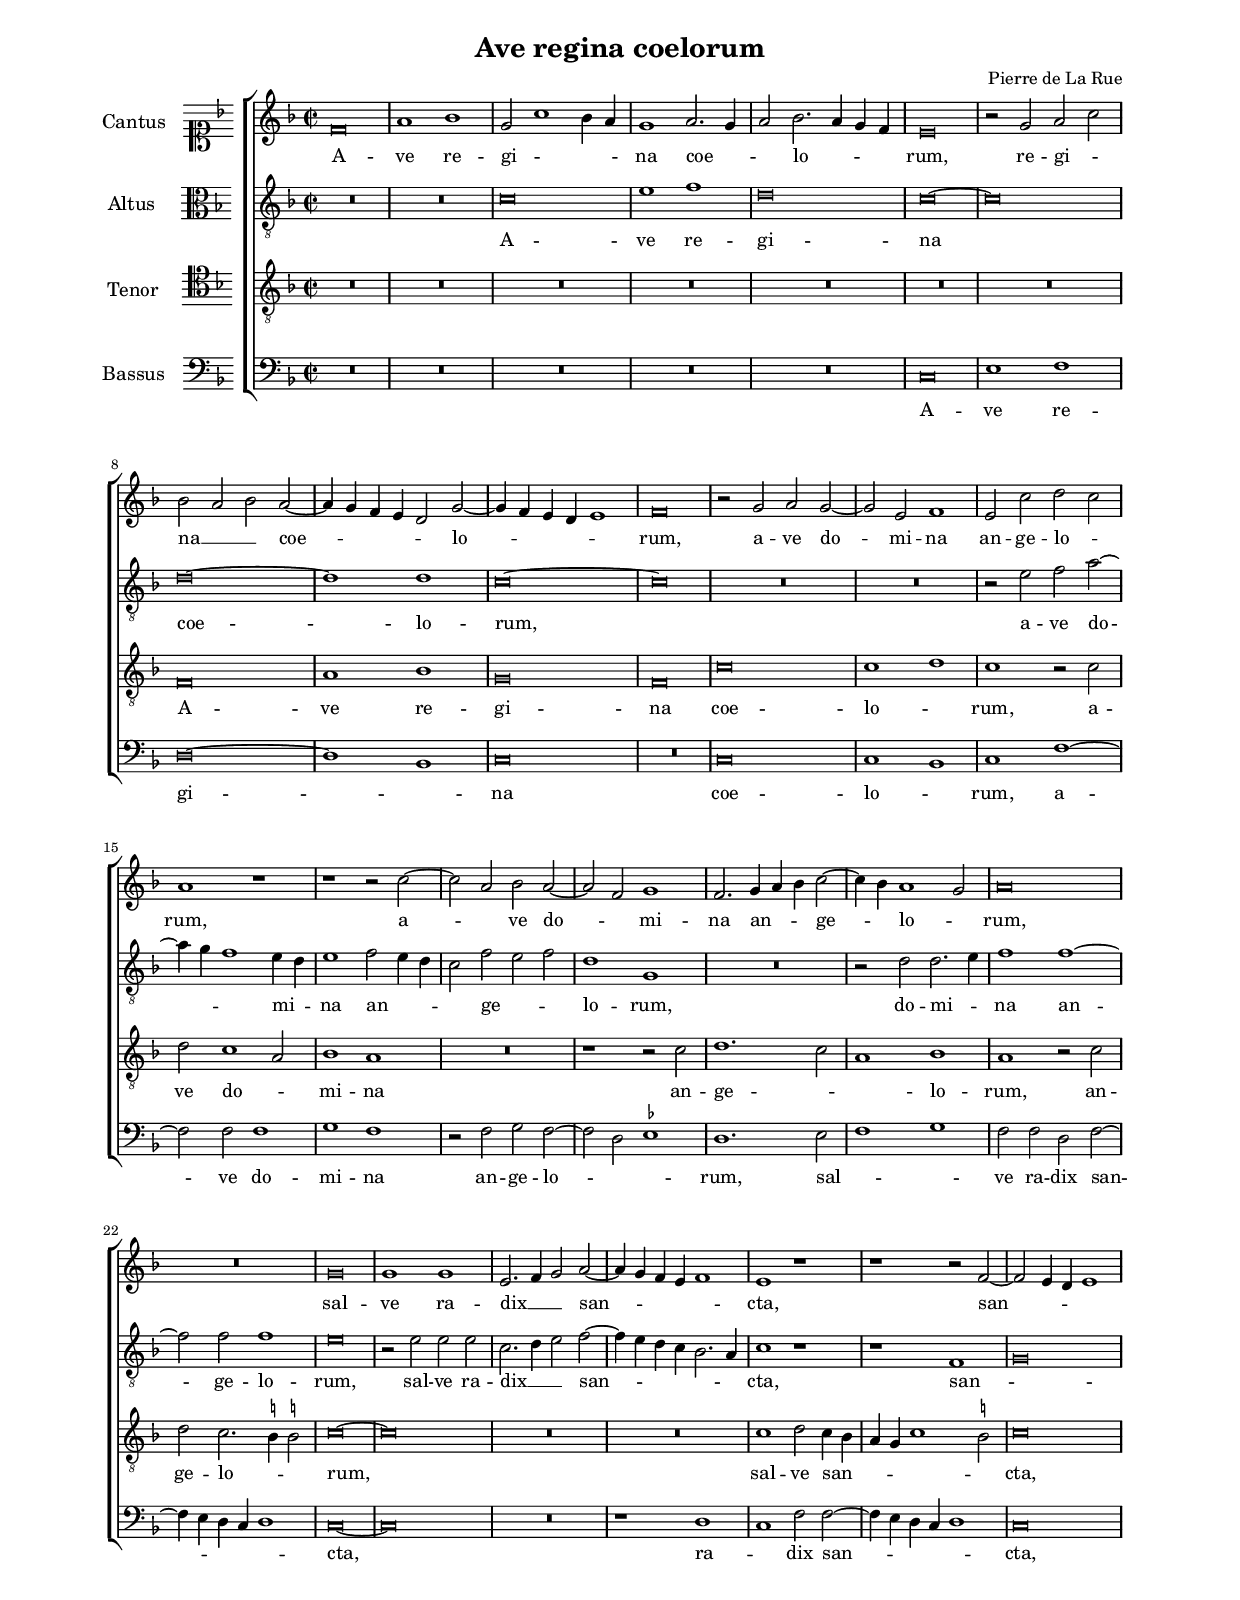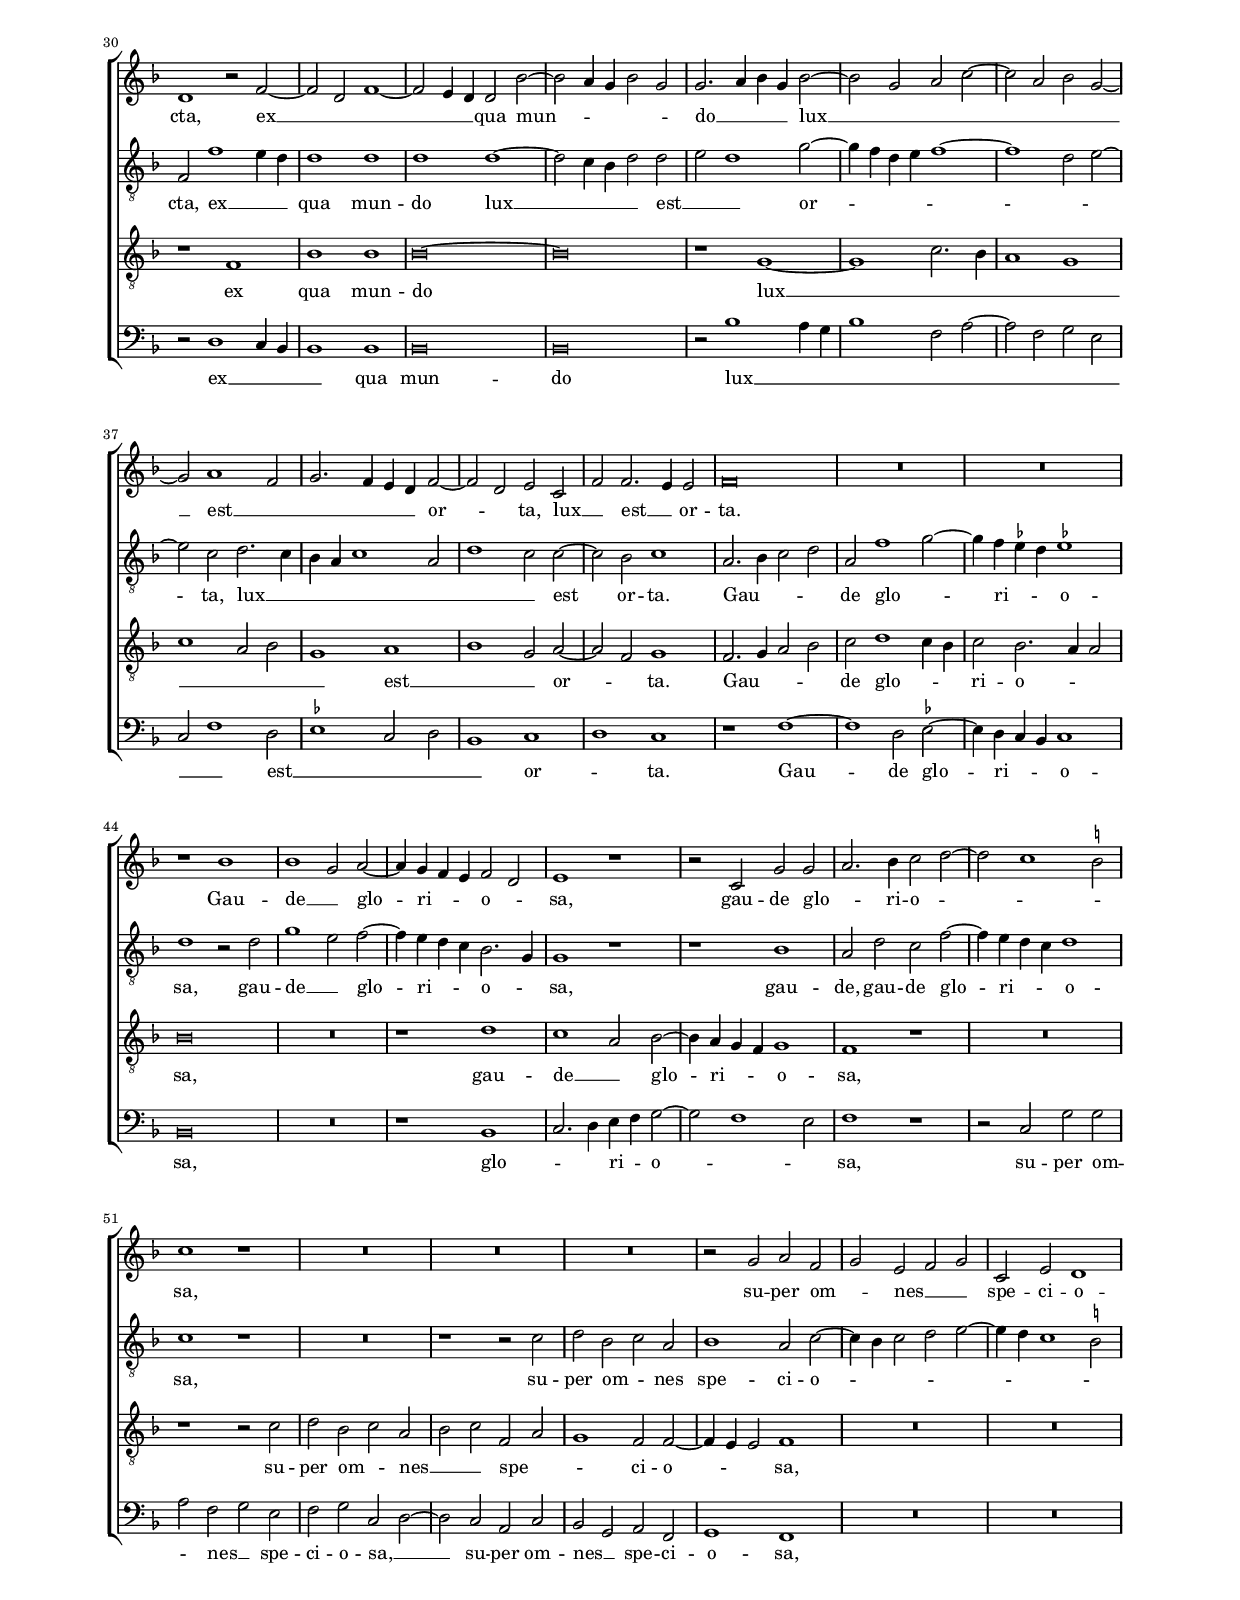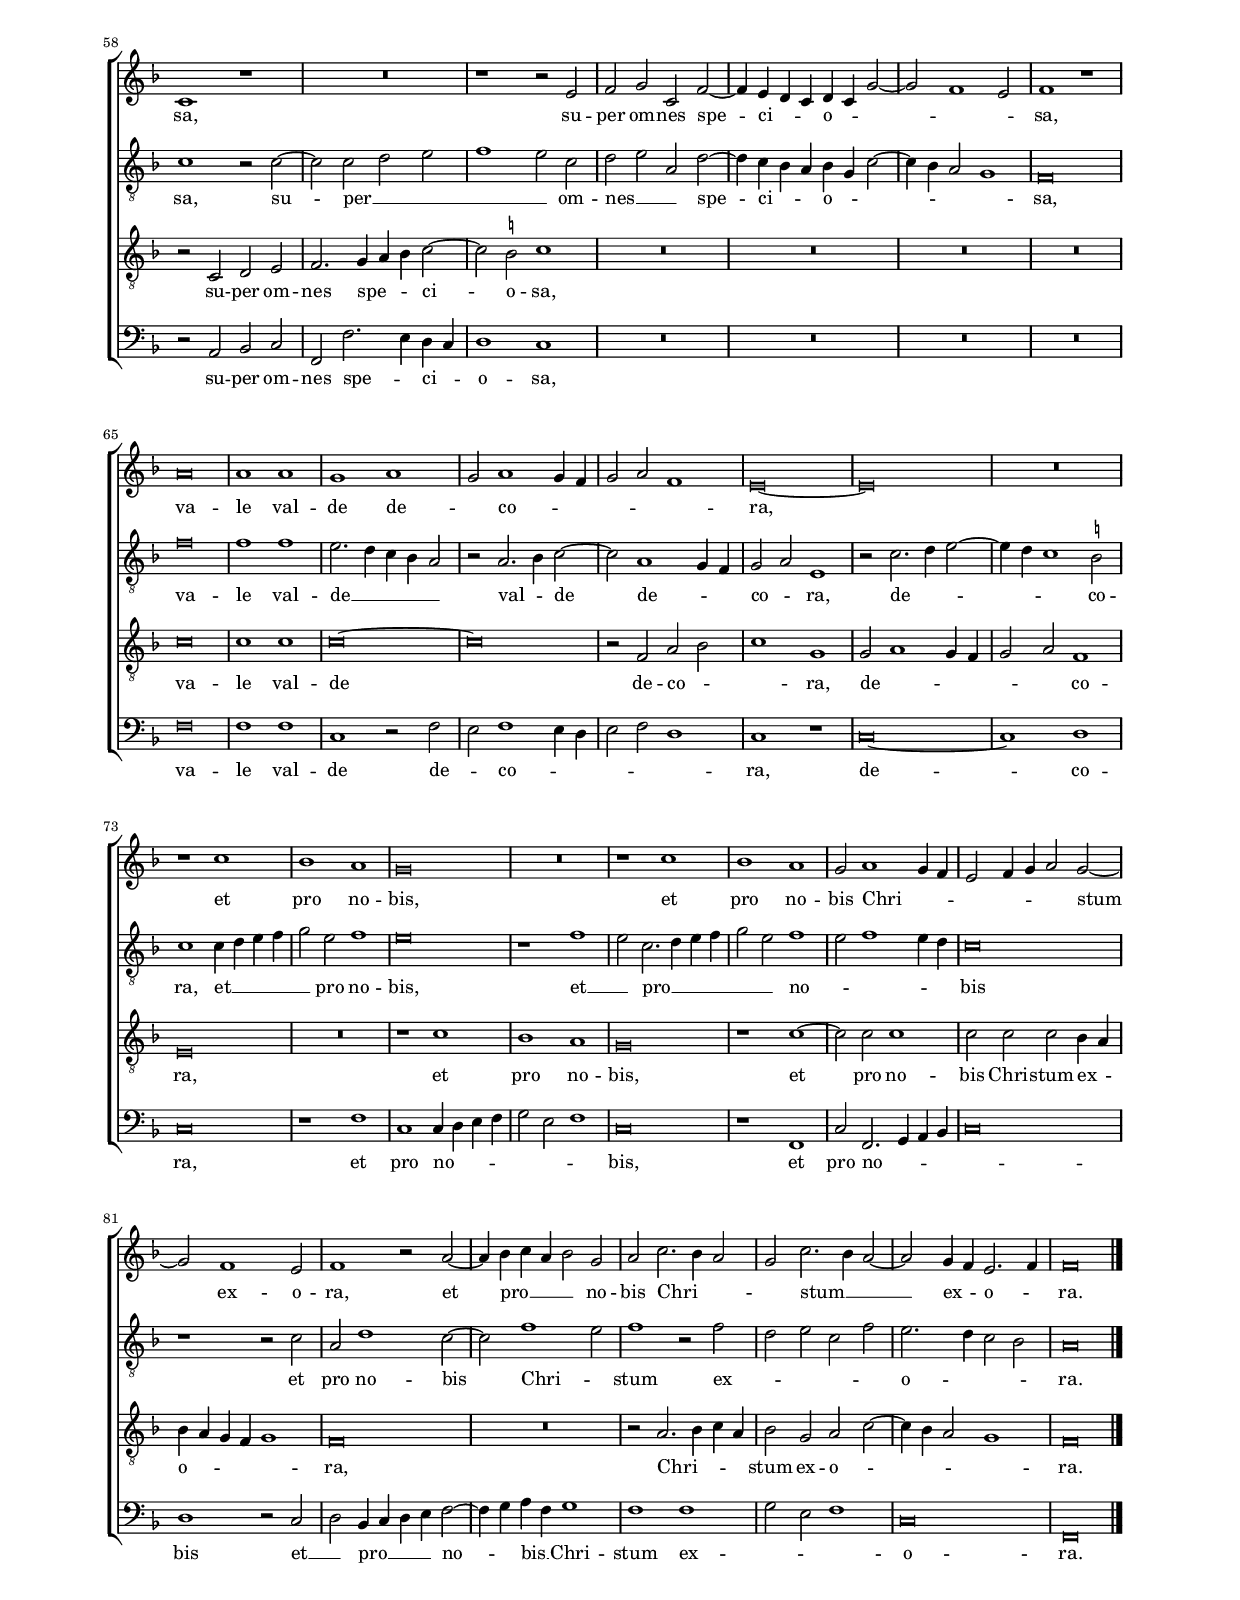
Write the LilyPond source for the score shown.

\header
{
  title="Ave regina coelorum"
  composer="Pierre de La Rue"
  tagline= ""
}

\version "2.18.2"
\include "deutsch.ly"
#(set-global-staff-size 15)
% #(set-default-paper-size "letter")
#(ly:set-option 'point-and-click #f)

	
global = {
	\key f \major
	\time 2/2 \set Score.measureLength = #(ly:make-moment 2/1)
        \skip 1*174 \bar "|."
	}

	ficta = { \once \set suggestAccidentals = ##t }
	
	forget = #(define-music-function (parser location music) (ly:music?) #{
		\accidentalStyle forget
		$music
		\accidentalStyle default
		#})
	
	m = \melisma
	me = \melismaEnd


\paper
	{
	top-margin = 1.8 \cm
	bottom-margin = 1.8 \cm
	left-margin = 2 \cm
	right-margin = 2 \cm
	ragged-bottom = ##f
	ragged-last-bottom = ##t
	print-page-number = ##f
	system-system-spacing = #'((basic-distance . 17) (minimum-distance . 14) (padding . 4) (strechability . 250))
	systems-per-page = 4
        page-count = 3
%	min-systems-per-page = 3
	}


incipitcantus = \markup { \score {
	{
	\set Staff.instrumentName = \markup { \fontsize #1 "Cantus" }
	\key f \major
	\clef soprano
	s4 \bar ""
	}
	\layout  {
	raggedright = ##t
	indent = 1.6 \cm
	line-width = 2.2\cm
	\context { \Staff \remove Time_signature_engraver }
	\override Staff.Clef.Y-extent = #'(0 . 0)
	}} \hspace #1 }
	
      
incipitaltus = \markup { \score {
	{
	\set Staff.instrumentName = \markup { \fontsize #1 "Altus" }
	\key f \major
	\clef alto
	s4 \bar ""
	}
	\layout  {
	raggedright = ##t
	indent = 1.6 \cm
	line-width = 2.2\cm
	\context { \Staff \remove Time_signature_engraver }
	\override Staff.Clef.Y-extent = #'(0 . 0)
	}} \hspace #1 }


incipittenor = \markup { \score {
	{
	\set Staff.instrumentName = \markup { \fontsize #1 "Tenor" }
	\key f \major
	\clef tenor
	s4 \bar ""
	}
	\layout  {
	raggedright = ##t
	indent = 1.6 \cm
	line-width = 2.2\cm
	\context { \Staff \remove Time_signature_engraver }
	\override Staff.Clef.Y-extent = #'(0 . 0)
	}} \hspace #1 }


incipitbassus = \markup { \score {
	{
	\set Staff.instrumentName = \markup { \fontsize #1 "Bassus" }
	\key f \major
	\clef bass
	s4 \bar ""
	}
	\layout  {
	raggedright = ##t
	indent = 1.6 \cm
	line-width = 2.2\cm
	\context { \Staff \remove Time_signature_engraver }
	\override Staff.Clef.Y-extent = #'(0 . 0)
	}} \hspace #1 }


cantus =  \relative c''
	{
	f,\breve
	a1 b
	g2 c1 b4 a
	g1 a2. g4
%5
	a2 b2. a4 g f |
	e\breve
	r2 g a c
	b2 a b a~
	a4 g f e d2 g~
%10
	g4 f e d e1 |
	f\breve
	r2 g a g~
	g2 e f1
	e2 c' d c
%15
	a1 r |
	r1 r2 c~
	c2 a b a~
	a2 f g1
	f2. g4 a b c2~
%20
	c4 b a1 g2 |
	a\breve
	R\breve
	g\breve
	g1 g
%25
	e2. f4 g2 a~ |
	a4 g f e f1
	e1 r
	r1 r2 f~
	f2 e4 d e1
%30
	d1 r2 f~ |
	f2 d f1~
	f2 e4 d d2 b'~
	b2 a4 g b2 g
	g2. a4 b g b2~
%35
	b2 g a c~ |
	c2 a b g~
	g2 a1 f2
	g2. f4 e d f2~
	f2 d e c
%40
	f2 f2. e4 e2 |
	f\breve
	R\breve
	R\breve
	r1 b
%45
	b1 g2 a~ |
	a4 g f e f2 d
	e1 r
	r2 c g' g
	a2. b4 c2 d~
%50
	d2 c1 \ficta h2 |
	c1 r
	R\breve
	R\breve
	R\breve
%55
	r2 g a f |
	g2 e f g
	c,2 e d1
	c1 r
	R\breve
%60
	r1 r2 e |
	f2 g c, f~
	f4 e d c d c g'2~
	g2 f1 e2
	f1 r \break
%65
	a\breve |
	a1 a
	g1 a
	g2 a1 g4 f
	g2 a f1
%70
	e\breve~ |
	e\breve
	R\breve
	r1 c'
	b1 a
%75
	g\breve |
	R\breve
	r1 c
	b1 a
	g2 a1 g4 f
%80
	e2 f4 g a2 g~ |
	g2 f1 e2
	f1 r2 a~
	a4 b c a b2 g
	a2 c2. b4 a2
%85
	g2 c2. b4 a2~ |
	a2 g4 f e2. f4
	f\breve |
	}


altus =  \relative c'
        {
	R\breve
	R\breve
	c\breve
	e1 f
%5
	d\breve |
	c\breve~
	c\breve
	d\breve~
	d1 d
%10
	c\breve~ |
	c\breve
	R\breve
	R\breve
	r2 e f a~
%15
	a4 g f1 e4 d |
	e1 f2 e4 d
	c2 f e f
	d1 g,
	R\breve
%20
	r2 d' d2. e4 |
	f1 f~
	f2 f f1
	e\breve
	r2 e e e
%25
	c2. d4 e2 f~ |
        f4 e d c b2. a4
	c1 r
	r1 f,
	g\breve
%30
	f2 f'1 e4 d |
	d1 d
	d1 d~
	d2 c4 b d2 d
	e2 d1 g2~
%35
	g4 f d e f1~ |
	f1 d2 e~
	e2 c d2. c4
	b4 a c1 a2
	d1 c2 c~
%40
	c2 b c1 |
	a2. b4 c2 d
	a2 f'1 g2~
	g4 f \ficta es d \ficta es!1
	d1 r2 d
%45
	g1 e2 f~ |
	f4 e d c b2. g4
	g1 r
	r1 b
	a2 d c f~
%50
	f4 e d c d1 |
	c1 r
	R\breve
	r1 r2 c
	d2 b c a
%55
	b1 a2 c~ |
	c4 b c2 d e~
	e4 d c1 \ficta h2
	c1 r2 c~
	c2 c d e
%60
	f1 e2 c |
	d2 e a, d~
	d4 c b a b g c2~
	c4 b a2 g1
	f\breve
%65
	f'\breve |
	f1 f
	e2. d4 c b a2
	r2 a2. b4 c2~
	c2 a1 g4 f
%70
	g2 a e1 |
	r2 c'2. d4 e2~
	e4 d c1 \ficta h2
	c1 c4 d e f
	g2 e f1
%75
	e\breve |
	r1 f
        e2 c2. d4 e f
        g2 e f1
        e2 f1 e4 d
%80
	c\breve |
	r1 r2 c
        a2 d1 c2~ 
        c2 f1 e2
	f1 r2 f
%85
	d2 e c2 f |
        e2. d4 c2 b
	a\breve |
	}


tenor =  \relative c'
	{
	R\breve
	R\breve
	R\breve
	R\breve
%5
	R\breve |
	R\breve
	R\breve
	f,\breve
	a1 b
%10
	g\breve |
	f\breve
	c'\breve
	c1 d
	c1 r2 c
%15
	d2 c1 a2 |
	b1 a
	R\breve
	r1 r2 c
	d1. c2
%20
	a1 b |
	a1 r2 c
	d2 c2. \ficta h4 \ficta h!2
	c\breve~
	c\breve
%25
	R\breve |
	R\breve
	c1 d2 c4 b
	a4 g c1 \ficta h2
	c\breve
%30
	r1 f, |
	b1 b
	b\breve~
	b\breve
	r1 g~
%35
	g1 c2. b4 |
	a1 g
	c1 a2 b
	g1 a
	b1 g2 a~
%40
	a2 f g1 |
	f2. g4 a2 b
	c2 d1 c4 b
	c2 b2. a4 a2
	b\breve
%45
	R\breve |
	r1 d
	c1 a2 b~
	b4 a g f g1
	f1 r
%50
	R\breve |
	r1 r2 c'
	d2 b c a
	b2 c f, a
	g1 f2 f~
%55
	f4 e e2 f1 |
	R\breve
	R\breve
	r2 c d e
	f2. g4 a b c2~
%60
	c2 \ficta h c1 |
	R\breve
	R\breve
	R\breve
	R\breve
%65
	c\breve |
	c1 c
	c\breve~
	c\breve
	r2 f, a b
%70
	c1 g |
	g2 a1 g4 f
	g2 a f1
	e\breve
	R\breve
%75
	r1 c' |
	b1 a
	g\breve
	r1 c~
	c2 c c1
%80
	c2 c2 c b4 a |
	b4 a g f g1
	f\breve
	R\breve
	r2 a2. b4 c a
%85
	b2 g a c~ |
	c4 b a2 g1
	f\breve |
	}


bassus  =  \relative c
	{
	R\breve
	R\breve
	R\breve
	R\breve
%5
	R\breve |
	c\breve
	e1 f
	d\breve~
	d1 b
%10
	c\breve |
	R\breve
	c\breve
	c1 b
	c1 f~
%15
	f2 f f1 |
	g1 f
	r2 f g f~
	f2 d \ficta es1
	d1. e2
%20
	f1 g |
	f2 f d2 f~
	f4 e d c d1
	c\breve~
	c\breve
%25
	R\breve |
	r1 d
	c1 f2 f~
	f4 e d c d1
	c\breve
%30
	r2 d1 c4 b |
	b1 b
	b\breve
	b\breve
	r2 b'1 a4 g
%35
	b1 f2 a~ |
	a2 f g e
	c2 f1 d2
	\ficta es1 c2 d
	b1 c
%40
	d1 c |
	r1 f~
	f1 d2 \ficta es~
	\ficta es4 d c b c1
	b\breve
%45
	R\breve |
	r1 b
	c2. d4 e f g2~
	g2 f1 e2
	f1 r
%50
	r2 c g' g |
	a2 f g e
	f2 g c, d~
	d2 c a c
	b2 g a f
%55
	g1 f |
	R\breve
	R\breve
	r2 a b c
	f,2 f'2. e4 d c
%60
	d1 c |
	R\breve
	R\breve
	R\breve
	R\breve
%65
	f\breve |
	f1 f
	c1 r2 f
	e2 f1 e4 d
	e2 f d1
%70
	c1 r |
	c\breve~
	c1 d
	c\breve
	r1 f
%75
	c1 c4 d e f |
	g2 e f1
	c\breve
	r1 f,
	c'2 f,2. g4 a b
%80
	c\breve |
	d1 r2 c
	d2 b4 c d e f2~
	f4 g a f g1
	f1 f
%85
	g2 e f1 |
	c\breve
	f,\breve |
	}

lyricscantus = \lyricmode {
	A -- ve re -- gi -- _ _ _ na coe -- _ _ lo -- _ _ _ rum,
        re -- gi -- _ na __ _ _ coe -- _ _ _ _ lo -- _ _ _ _ rum,
        a -- ve do -- mi -- na an -- ge -- lo -- _ rum,
        a -- _ ve do -- _ mi -- na an -- _ _ ge -- _ lo -- _ rum,
        sal -- ve ra -- dix __ _ _ san -- _ _ _ _ cta,
        san -- _ _ _ cta,
        ex __ _ _ _ _ qua mun -- _ _ _ _ do __ _ _ _ lux __ _ _ _ _ _ _ est __ _ _ _ _ _ or -- _ ta,
        lux __ _ est __ _ or -- ta.
        Gau -- de __ _ glo -- ri -- _ _ o -- _ sa,
        gau -- de glo -- _ ri -- o -- _ _ _ sa,
        su -- per om -- _ nes __ _ _ spe -- ci -- o -- sa,
        su -- per om -- nes spe -- ci -- _ _ o -- _ _ _ _ sa,
        va -- le val -- de de -- _ co -- _ _ _ _ _ ra,
        et pro no -- bis,
        et pro no -- bis
        Chri -- _ _ _ _ _ _ stum ex -- o -- ra,
        et pro __ _ _ _ no -- bis Chri -- _ _ _ stum __ _ _ ex -- _ o -- _ ra.
	}


lyricsaltus = \lyricmode {
	A -- ve re -- gi -- na coe -- lo -- rum,
        a -- ve do -- _ _ mi -- _ na an -- _ _ _ ge -- _ _ lo -- rum,
        do -- mi -- _ na an -- ge -- lo -- rum,
        sal -- ve ra -- dix __ _ _ san -- _ _ _ _ _ cta,
        san -- _ cta,
        ex __ _ _ qua mun -- do lux __ _ _ _ est __ _ _ or -- _ _ _ _ _ _ ta,
        lux __ _ _ _ _ _ _ _ est or -- ta.
        Gau -- _ _ _ de glo -- _ ri -- _ _ o -- sa,
        gau -- de __ _ glo -- ri -- _ _ o -- _ sa,
        gau -- de, gau -- de glo -- ri -- _ _ o -- sa,
        su -- per om -- _ nes spe -- ci -- o -- _ _ _ _ _ _ _ sa,
        su -- per __ _ _ _ _ om -- nes __ _ _ spe -- ci -- _ _ o -- _ _ _ _ _ sa,
        va -- le val -- de __ _ _ _ _ 
        val -- _ de de -- _ _ co -- _ ra,
        de -- _ _ _ _ co -- ra,
        et __ _ _ _ _ pro no -- bis,
        et __ _ pro __ _ _ _ _ _ no -- _ _ _ _ bis
        et pro no -- bis Chri -- _ stum ex -- _ _ _ _ o -- _ _ _ ra.
	}


lyricstenor = \lyricmode {
	A -- ve re -- gi -- na coe -- lo -- _ rum,
        a -- ve do -- _ mi -- na an -- ge -- _ _ lo -- rum,
        an -- ge -- lo -- _ _ rum,
        sal -- ve san -- _ _ _ _ _ cta,
        ex qua mun -- do lux __ _ _ _ _ _ _ _ _ est __ _ _ or -- _ ta.
        Gau -- _ _ _ de glo -- _ _ ri -- o -- _ _ sa,
        gau -- de __ _ glo -- ri -- _ _ o -- sa,
        su -- per om -- _ nes __ _ _ spe -- _ _ ci -- o -- _ _ sa,
        su -- per om -- nes spe -- _ _ ci -- o -- sa,
        va -- le val -- de de -- co -- _ _ ra,
        de -- _ _ _ _ _ co -- ra,
        et pro no -- bis,
        et pro no -- bis Chri -- stum ex -- _ o -- _ _ _ _ ra,
        Chri -- _ _ _ stum ex -- o -- _ _ _ _ ra.
	}


lyricsbassus = \lyricmode {
	A -- ve re -- gi -- _ na coe -- lo -- _ rum,
        a -- ve do -- mi -- na an -- ge -- lo -- _ _ rum,
        sal -- _ _ ve ra -- dix san -- _ _ _ _ cta,
        ra -- _ dix san -- _ _ _ _ cta,
        ex __ _ _ _ qua mun -- do lux __ _ _ _ _ _ _ _ _ _ _ est __ _ _ _ _ or -- _ ta.
        Gau -- de glo -- ri -- _ _ o -- sa,
        glo -- _ _ ri -- _ o -- _ _ sa,
        su -- per om -- _ nes __ _ spe -- ci -- o -- sa, __ _
        su -- per om -- nes __ _ spe -- ci -- o -- sa,
        su -- per om -- nes spe -- _ ci -- _ o -- sa,
        va -- le val -- de de -- _ co -- _ _ _ _ _ ra,
        de -- co -- ra,
        et pro no -- _ _ _ _ _ _ bis,
        et pro no -- _ _ _ _ bis
        et __ _ pro __ _ _ _ no -- _ bis __ _ Chri -- stum ex -- _ _ _ o -- ra.
	}


\score
{  
	% \transpose {
	\new ChoirStaff \with { \override StaffGrouper.staff-staff-spacing.basic-distance = #12 }
	<<

	\new Staff << \global
	\new Voice="v1" {
		\set Staff.instrumentName=\incipitcantus
        %       \set Staff.instrumentName="S"
		\set Staff.midiInstrument = "reed organ"
		\clef "violin"
		\cantus }
	\new Lyrics \lyricsto "v1" {\lyricscantus }
	>>


	\new Staff << \global
	\new Voice="v2" {
		\set Staff.instrumentName=\incipitaltus
        %       \set Staff.instrumentName="A"
		\set Staff.midiInstrument = "reed organ"
		\clef "G_8" 
		\altus}
	\new Lyrics \lyricsto "v2" {\lyricsaltus }
	>>


	\new Staff << \global
	\new Voice="v3" {
		\set Staff.instrumentName=\incipittenor
        %       \set Staff.instrumentName="T"
		\set Staff.midiInstrument = "reed organ"
		\clef "G_8"
		\tenor }
	\new Lyrics \lyricsto "v3" {\lyricstenor }
	>>


	\new Staff << \global
	\new Voice="v4" {
		\set Staff.instrumentName=\incipitbassus
        %       \set Staff.instrumentName="B"
		\set Staff.midiInstrument = "reed organ"
		\clef "bass" 
		\bassus }
	\new Lyrics \lyricsto "v4" {\lyricsbassus}
	>>

	>>
	% } % transpose

	\layout
	{
	indent = 2.3 \cm
%	\context { \Lyrics \override VerticalAxisGroup.nonstaff-relatedstaff-spacing.padding = #2 }
%	\context { \Lyrics \override LyricText.font-size = #1 }
	\context { \Staff \override TimeSignature.break-visibility = #end-of-line-invisible }
%	\context { \Staff \override InstrumentName.X-offset = #'-25 }
	\context { \Voice \override Slur.transparent = ##t }
%	\context { \Voice \override AccidentalSuggestion.avoid-slur = #'ignore }
%	\context { \Voice \override AccidentalSuggestion.outside-staff-priority = ##f }
	\context { \Score \override BarNumber.padding = #2 }
	\context { \Voice \override NoteHead.style = #'baroque }
	}

\midi
	{
    	\tempo 2 = 120
	}
	
}


% EOF
